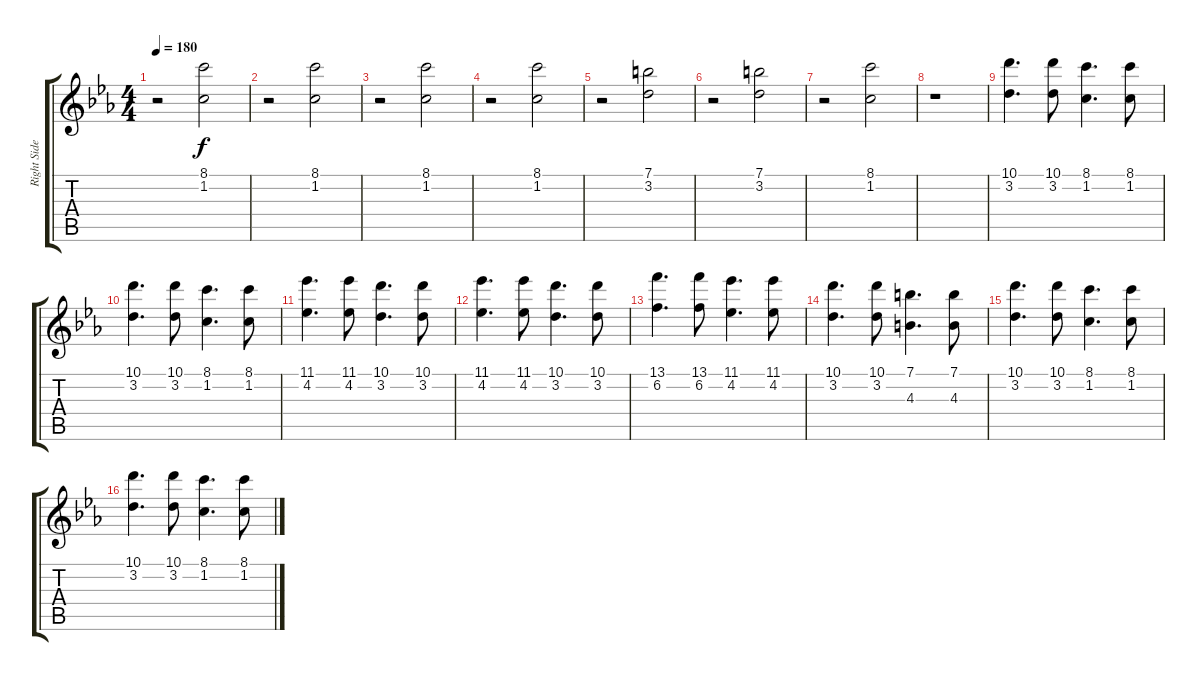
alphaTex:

\track ("Right Side (R. H. Piano)" "Right Side") {instrument acousticguitarsteel}
\staff {score tabs}
\tuning (E4 B3 G3 D3 A2 E2) {hide}
\ts (4 4)
\tempo 180
\clef g2
\ks eb
r.2{dy f} (8.1 1.2).2 |
r.2 (8.1 1.2).2 |
r.2 (8.1 1.2).2 |
r.2 (8.1 1.2).2 |
r.2 (7.1 3.2).2 |
r.2 (7.1 3.2).2 |
r.2 (8.1 1.2).2 |
r.1 |
(10.1 3.2).4{d} (10.1 3.2).8 (8.1 1.2).4{d} (8.1 1.2).8 |
(10.1 3.2).4{d} (10.1 3.2).8 (8.1 1.2).4{d} (8.1 1.2).8 |
(11.1 4.2).4{d} (11.1 4.2).8 (10.1 3.2).4{d} (10.1 3.2).8 |
(11.1 4.2).4{d} (11.1 4.2).8 (10.1 3.2).4{d} (10.1 3.2).8 |
(13.1 6.2).4{d} (13.1 6.2).8 (11.1 4.2).4{d} (11.1 4.2).8 |
(10.1 3.2).4{d} (10.1 3.2).8 (7.1 4.3).4{d} (7.1 4.3).8 |
(10.1 3.2).4{d} (10.1 3.2).8 (8.1 1.2).4{d} (8.1 1.2).8 |
(10.1 3.2).4{d} (10.1 3.2).8 (8.1 1.2).4{d} (8.1 1.2).8
